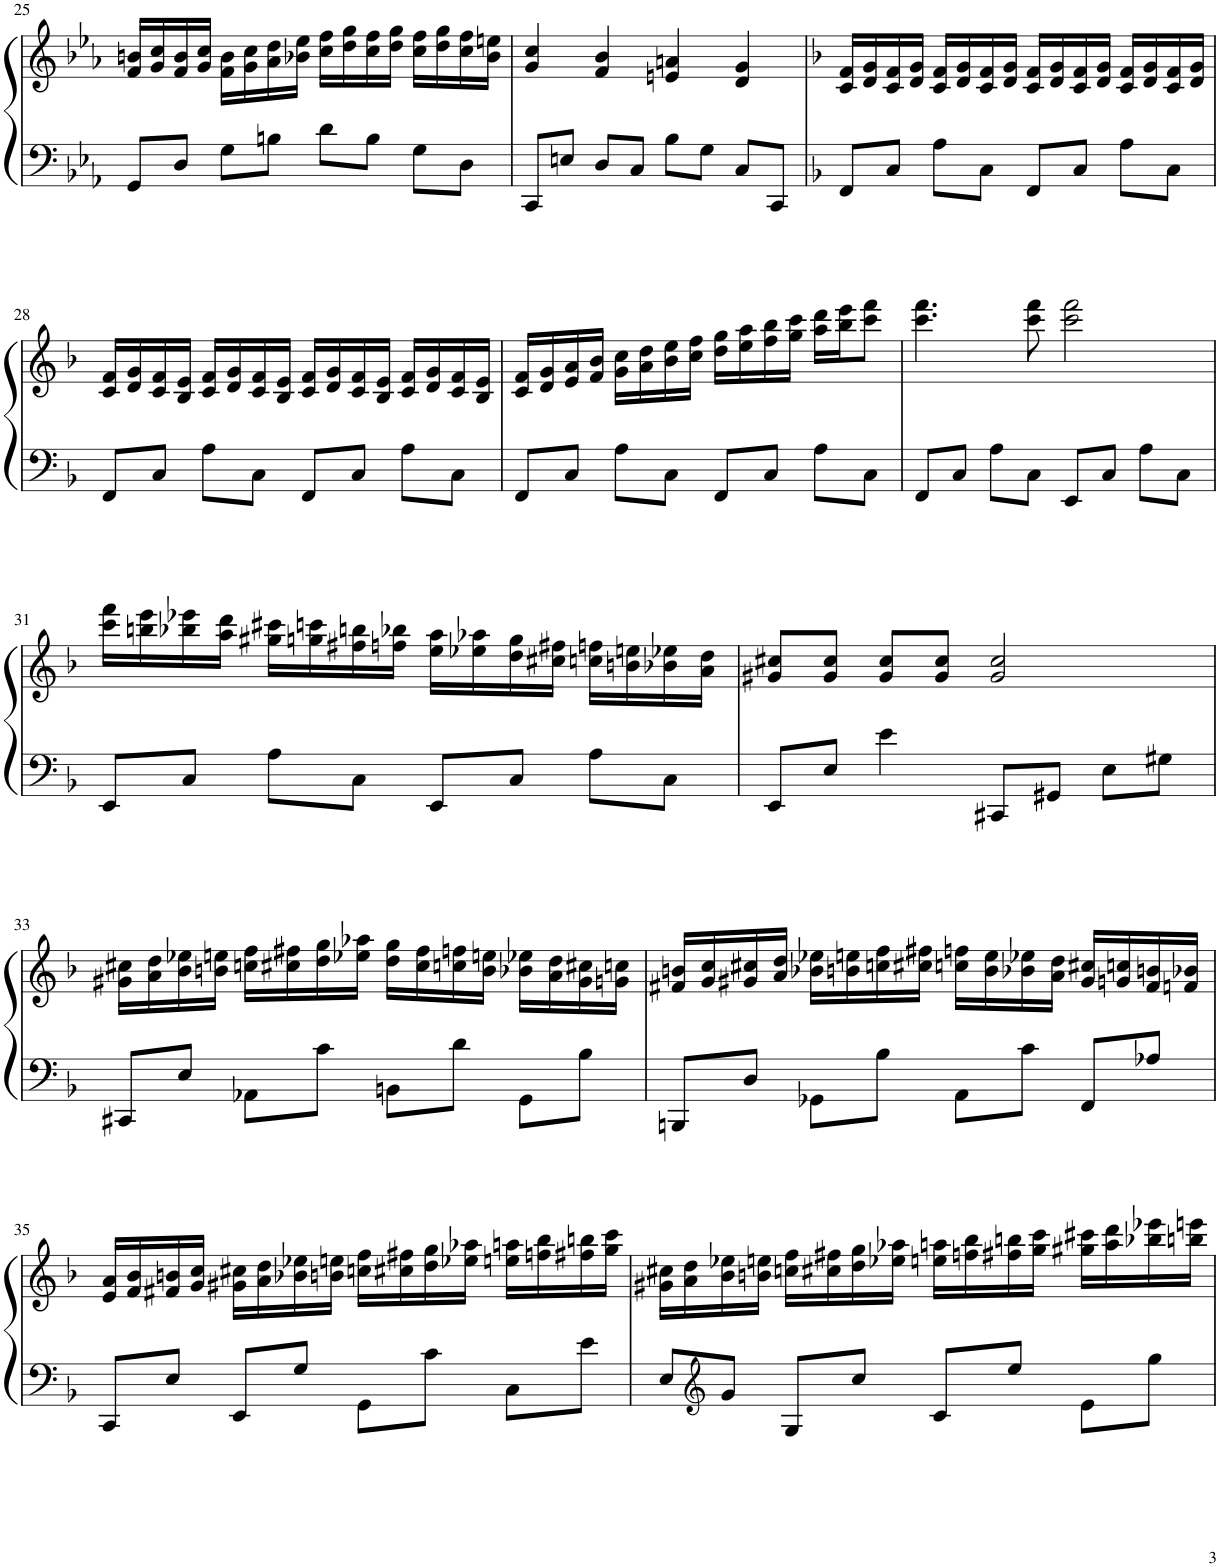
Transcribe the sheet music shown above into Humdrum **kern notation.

**kern	**kern
*part1	*part1
*staff2	*staff1
*I"Grand Piano	*
*I'Pno.	*
!!LO:PB:g=z
*clefF4	*clefG2
*k[b-e-a-]	*k[b-e-a-]
*M4/4	*M4/4
=25	=25
8GG/L	16f/ 16bn/LL
.	16g/ 16cc/
8D/J	16f/ 16b/
.	16g/ 16cc/JJ
8G\L	16f\ 16b\LL
.	16g\ 16cc\
8Bn\J	16a-\ 16dd\
.	16b-X\ 16ee-\JJ
8d\L	16cc\ 16ff\LL
.	16dd\ 16gg\
8B\J	16cc\ 16ff\
.	16dd\ 16gg\JJ
8G\L	16cc\ 16ff\LL
.	16dd\ 16gg\
8D\J	16cc\ 16ff\
.	16b-\ 16een\JJ
=26	=26
8CC/L	4g/ 4cc/
8En/J	.
8D/L	4f/ 4b-/
8C/J	.
8B-\L	4en/ 4an/
8G\J	.
8C/L	4d/ 4g/
8CC/J	.
=27	=27
*k[b-]	*k[b-]
8FF/L	16c/ 16f/LL
.	16d/ 16g/
8C/J	16c/ 16f/
.	16d/ 16g/JJ
8A\L	16c/ 16f/LL
.	16d/ 16g/
8C\J	16c/ 16f/
.	16d/ 16g/JJ
8FF/L	16c/ 16f/LL
.	16d/ 16g/
8C/J	16c/ 16f/
.	16d/ 16g/JJ
8A\L	16c/ 16f/LL
.	16d/ 16g/
8C\J	16c/ 16f/
.	16d/ 16g/JJ
!!LO:LB:g=z
=28	=28
8FF/L	16c/ 16f/LL
.	16d/ 16g/
8C/J	16c/ 16f/
.	16B-/ 16e/JJ
8A\L	16c/ 16f/LL
.	16d/ 16g/
8C\J	16c/ 16f/
.	16B-/ 16e/JJ
8FF/L	16c/ 16f/LL
.	16d/ 16g/
8C/J	16c/ 16f/
.	16B-/ 16e/JJ
8A\L	16c/ 16f/LL
.	16d/ 16g/
8C\J	16c/ 16f/
.	16B-/ 16e/JJ
=29	=29
8FF/L	16c/ 16f/LL
.	16d/ 16g/
8C/J	16e/ 16a/
.	16f/ 16b-/JJ
8A\L	16g\ 16cc\LL
.	16a\ 16dd\
8C\J	16b-\ 16ee\
.	16cc\ 16ff\JJ
8FF/L	16dd\ 16gg\LL
.	16ee\ 16aa\
8C/J	16ff\ 16bb-\
.	16gg\ 16ccc\JJ
8A\L	16aa\ 16ddd\LL
.	16bb-\ 16eee\J
8C\J	8ccc\ 8fff\J
=30	=30
8FF/L	4.ccc\ 4.fff\
8C/J	.
8A\L	.
8C\J	8ccc\ 8fff\
8EE/L	2ccc\ 2fff\
8C/J	.
8A\L	.
8C\J	.
!!LO:LB:g=z
=31	=31
8EE/L	16ccc\ 16fff\LL
.	16bbn\ 16eee\
8C/J	16bb-X\ 16eee-X\
.	16aa\ 16ddd\JJ
8A\L	16gg#X\ 16ccc#X\LL
.	16ggn\ 16cccn\
8C\J	16ff#X\ 16bbn\
.	16ffn\ 16bb-X\JJ
8EE/L	16ee\ 16aa\LL
.	16ee-X\ 16aa-X\
8C/J	16dd\ 16gg\
.	16cc#X\ 16ff#X\JJ
8A\L	16ccn\ 16ffn\LL
.	16bn\ 16een\
8C\J	16b-X\ 16ee-X\
.	16a\ 16dd\JJ
=32	=32
8EE/L	8g#X/ 8cc#X/L
8E/J	8g#/ 8cc#/J
4e\	8g#/ 8cc#/L
.	8g#/ 8cc#/J
8CC#X/L	2g#/ 2cc#/
8GG#X/J	.
8E\L	.
8G#X\J	.
!!LO:LB:g=z
=33	=33
8CC#X/L	16g#X\ 16cc#X\LL
.	16a\ 16dd\
8E/J	16b-\ 16ee-X\
.	16bn\ 16een\JJ
8AA-X\L	16ccn\ 16ff\LL
.	16cc#X\ 16ff#X\
8c\J	16dd\ 16gg\
.	16ee-X\ 16aa-X\JJ
8BBn\L	16dd\ 16gg\LL
.	16cc#\ 16ff#\
8d\J	16ccn\ 16ffn\
.	16b\ 16een\JJ
8GG\L	16b-X\ 16ee-X\LL
.	16a\ 16dd\
8B-\J	16g#\ 16cc#X\
.	16gn\ 16ccn\JJ
=34	=34
8BBBn/L	16f#X/ 16bn/LL
.	16g/ 16cc/
8D/J	16g#X/ 16cc#X/
.	16a/ 16dd/JJ
8GG-X\L	16b-X\ 16ee-X\LL
.	16bn\ 16een\
8B-\J	16ccn\ 16ff\
.	16cc#X\ 16ff#X\JJ
8AA\L	16ccn\ 16ffn\LL
.	16b\ 16ee\
8c\J	16b-X\ 16ee-X\
.	16a\ 16dd\JJ
8FF/L	16g#/ 16cc#X/LL
.	16gn/ 16ccn/
8A-X/J	16f#/ 16bn/
.	16fn/ 16b-X/JJ
!!LO:LB:g=z
=35	=35
8CC/L	16e/ 16a/LL
.	16f/ 16b-/
8E/J	16f#X/ 16bn/
.	16g/ 16cc/JJ
8EE/L	16g#X\ 16cc#X\LL
.	16a\ 16dd\
8G/J	16b-X\ 16ee-X\
.	16bn\ 16een\JJ
8GG\L	16ccn\ 16ff\LL
.	16cc#X\ 16ff#X\
8c\J	16dd\ 16gg\
.	16ee-X\ 16aa-X\JJ
8C\L	16een\ 16aan\LL
.	16ffn\ 16bb-\
8e\J	16ff#X\ 16bbn\
.	16gg\ 16ccc\JJ
=36	=36
8E/L	16g#X\ 16cc#X\LL
.	16a\ 16dd\
*clefG2	*
8g/J	16b-\ 16ee-X\
.	16bn\ 16een\JJ
8G/L	16ccn\ 16ff\LL
.	16cc#X\ 16ff#X\
8cc/J	16dd\ 16gg\
.	16ee-X\ 16aa-X\JJ
8c/L	16een\ 16aan\LL
.	16ffn\ 16bb-\
8ee/J	16ff#X\ 16bbn\
.	16gg\ 16ccc\JJ
8e\L	16gg#X\ 16ccc#X\LL
.	16aa\ 16ddd\
8gg\J	16bb-X\ 16eee-X\
.	16bbn\ 16eeen\JJ
=	=
*-	*-
